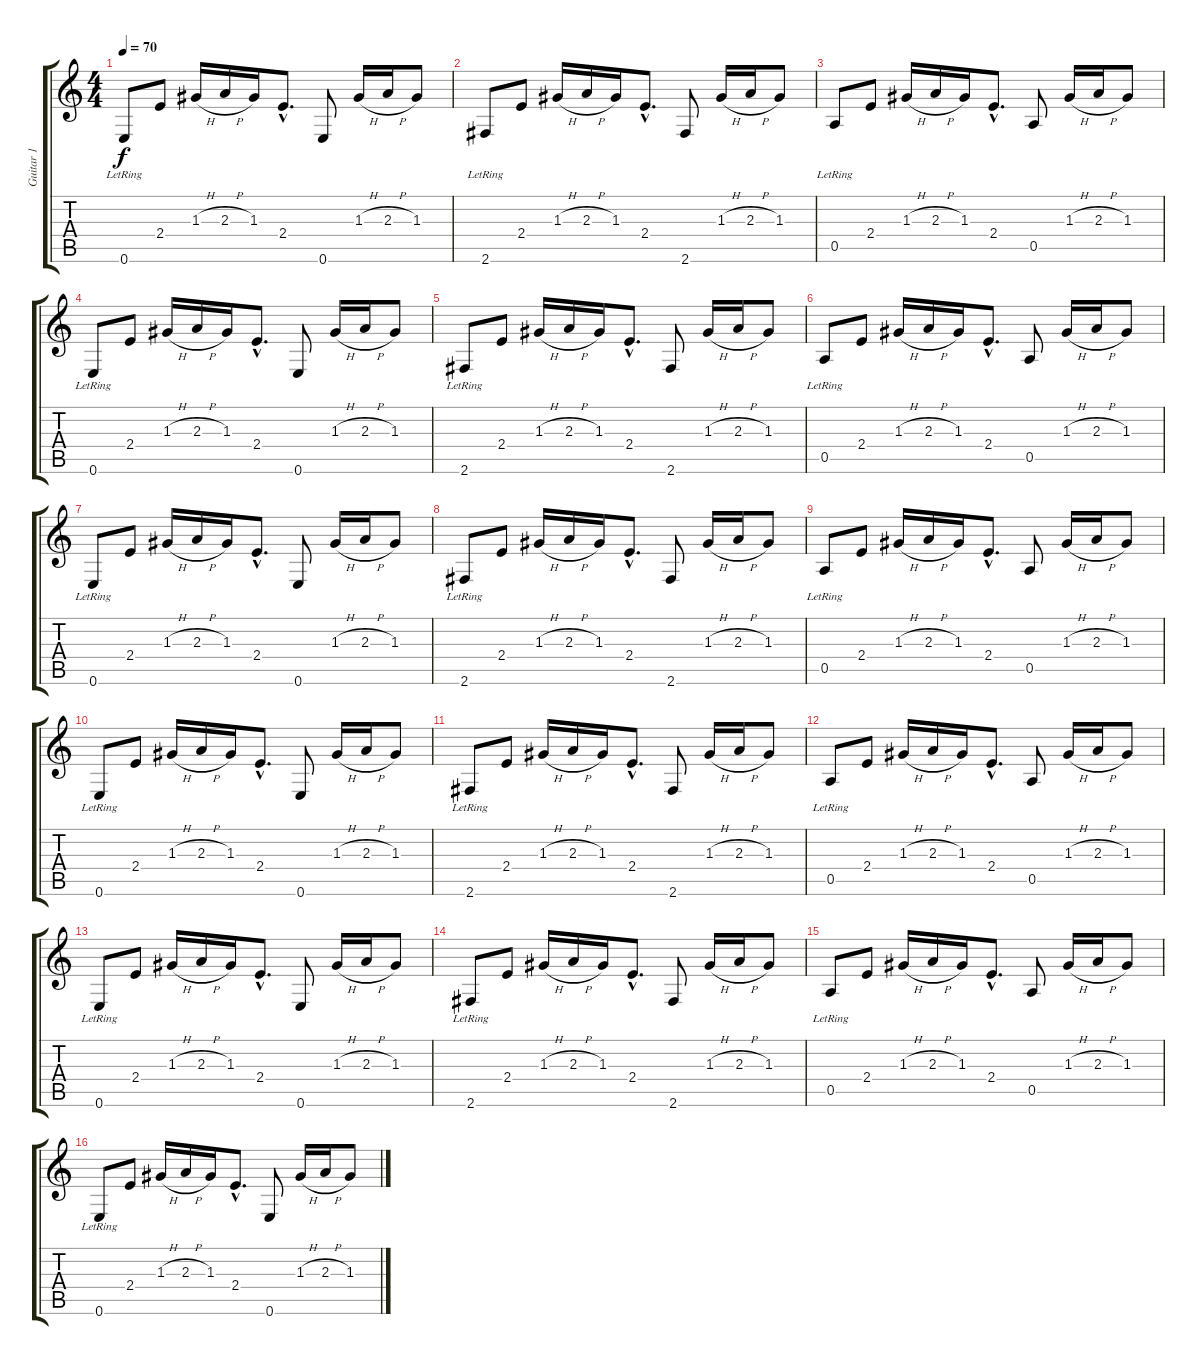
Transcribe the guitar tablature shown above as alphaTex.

\track ("Guitar 1" "Guitar 1") {instrument electricguitarjazz}
\staff {score tabs}
\tuning (E4 B3 G3 D3 A2 E2) {hide}
\ts (4 4)
\tempo 70
\clef g2
\ks c
0.6{lr}.8{dy f instrument electricguitarjazz} 2.4.8 1.3{h}.16 2.3{h}.16 1.3.16 2.4{hac}.8{d} 0.6.8 1.3{h}.16 2.3{h}.16 1.3.8 |
2.6{lr}.8 2.4.8 1.3{h}.16 2.3{h}.16 1.3.16 2.4{hac}.8{d} 2.6.8 1.3{h}.16 2.3{h}.16 1.3.8 |
0.5{lr}.8 2.4.8 1.3{h}.16 2.3{h}.16 1.3.16 2.4{hac}.8{d} 0.5.8 1.3{h}.16 2.3{h}.16 1.3.8 |
0.6{lr}.8 2.4.8 1.3{h}.16 2.3{h}.16 1.3.16 2.4{hac}.8{d} 0.6.8 1.3{h}.16 2.3{h}.16 1.3.8 |
2.6{lr}.8 2.4.8 1.3{h}.16 2.3{h}.16 1.3.16 2.4{hac}.8{d} 2.6.8 1.3{h}.16 2.3{h}.16 1.3.8 |
0.5{lr}.8 2.4.8 1.3{h}.16 2.3{h}.16 1.3.16 2.4{hac}.8{d} 0.5.8 1.3{h}.16 2.3{h}.16 1.3.8 |
0.6{lr}.8 2.4.8 1.3{h}.16 2.3{h}.16 1.3.16 2.4{hac}.8{d} 0.6.8 1.3{h}.16 2.3{h}.16 1.3.8 |
2.6{lr}.8 2.4.8 1.3{h}.16 2.3{h}.16 1.3.16 2.4{hac}.8{d} 2.6.8 1.3{h}.16 2.3{h}.16 1.3.8 |
0.5{lr}.8 2.4.8 1.3{h}.16 2.3{h}.16 1.3.16 2.4{hac}.8{d} 0.5.8 1.3{h}.16 2.3{h}.16 1.3.8 |
0.6{lr}.8 2.4.8 1.3{h}.16 2.3{h}.16 1.3.16 2.4{hac}.8{d} 0.6.8 1.3{h}.16 2.3{h}.16 1.3.8 |
2.6{lr}.8 2.4.8 1.3{h}.16 2.3{h}.16 1.3.16 2.4{hac}.8{d} 2.6.8 1.3{h}.16 2.3{h}.16 1.3.8 |
0.5{lr}.8 2.4.8 1.3{h}.16 2.3{h}.16 1.3.16 2.4{hac}.8{d} 0.5.8 1.3{h}.16 2.3{h}.16 1.3.8 |
0.6{lr}.8 2.4.8 1.3{h}.16 2.3{h}.16 1.3.16 2.4{hac}.8{d} 0.6.8 1.3{h}.16 2.3{h}.16 1.3.8 |
2.6{lr}.8 2.4.8 1.3{h}.16 2.3{h}.16 1.3.16 2.4{hac}.8{d} 2.6.8 1.3{h}.16 2.3{h}.16 1.3.8 |
0.5{lr}.8 2.4.8 1.3{h}.16 2.3{h}.16 1.3.16 2.4{hac}.8{d} 0.5.8 1.3{h}.16 2.3{h}.16 1.3.8 |
0.6{lr}.8 2.4.8 1.3{h}.16 2.3{h}.16 1.3.16 2.4{hac}.8{d} 0.6.8 1.3{h}.16 2.3{h}.16 1.3.8
